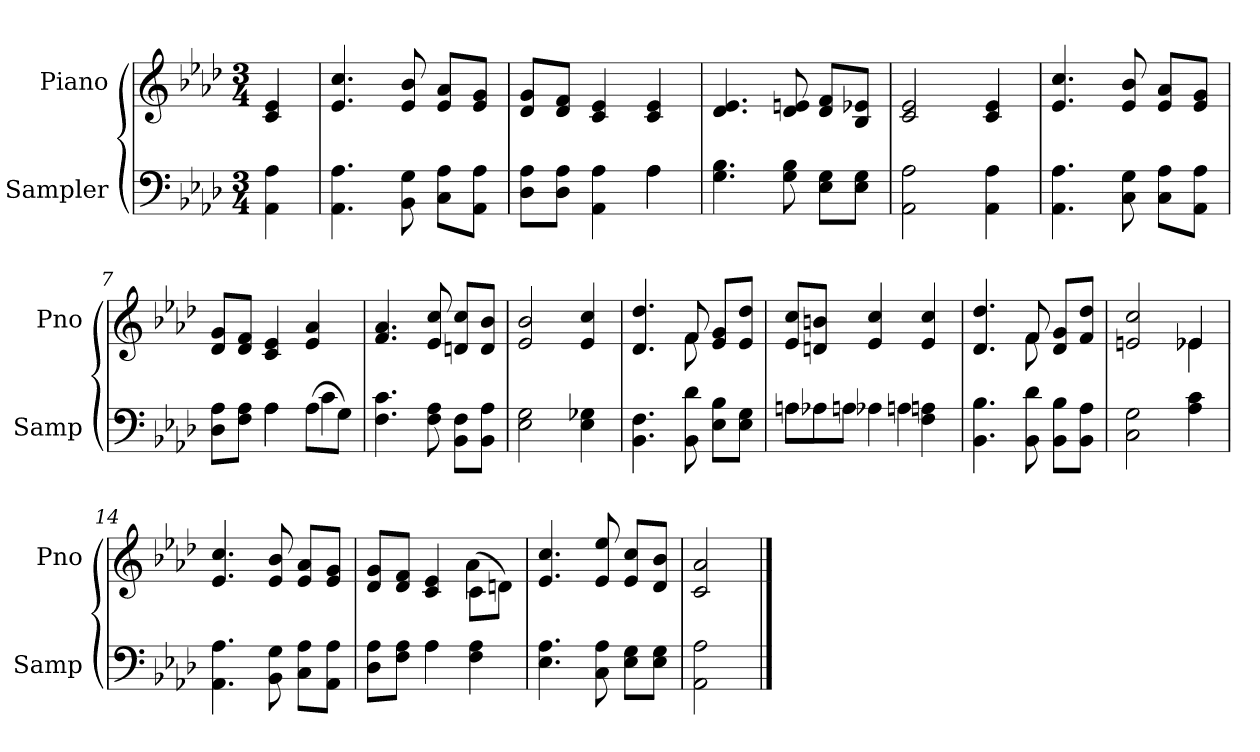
**kern	**kern
*part2	*part1
*staff2	*staff1
*I"Sampler	*I"Piano
*I'Samp	*I'Pno
*clefF4	*clefG2
*k[b-e-a-d-]	*k[b-e-a-d-]
*A-:	*A-:
*M3/4	*M3/4
=1	=1
4AA- 4A-	4c 4e-
=2	=2
4.AA- 4.A-	4.e- 4.cc
8BB- 8G	8e- 8b-
8C\ 8A-\L	8e-/ 8a-/L
8AA-\ 8A-\J	8e-/ 8g/J
=3	=3
*^	*
8D-\ 8A-\L	2ryy	8d-/ 8g/L
8D-\ 8A-\J	.	8d-/ 8f/J
4AA- 4A-	.	4c 4e-
4A-\	4A-	4c 4e-
*v	*v	*
=4	=4
4.G 4.B-	4.d- 4.e-
8G 8B-	8d- 8en
8E-\ 8G\L	8d-/ 8f/L
8E-\ 8G\J	8B-/ 8e-X/J
=5	=5
2AA- 2A-	2c 2e-
4AA- 4A-	4c 4e-
=6	=6
4.AA- 4.A-	4.e- 4.cc
8C 8G	8e- 8b-
8C\ 8A-\L	8e-/ 8a-/L
8AA-\ 8A-\J	8e-/ 8g/J
=7	=7
*^	*
8D-\ 8A-\L	4ryy	8d-/ 8g/L
8F\ 8A-\J	.	8d-/ 8f/J
4A-\	4A-	4c 4e-
(8A-\L	4c	4e- 4a-
8G\J)	.	.
*v	*v	*
=8	=8
4.F 4.c	4.f 4.a-
8F 8A-	8e- 8cc
8BB-\ 8F\L	8dn/ 8cc/L
8BB-\ 8A-\J	8d/ 8b-/J
=9	=9
2E- 2G	2e- 2b-
4E- 4G-X	4e- 4cc
=10	=10
*	*^
4.BB- 4.F	4.d- 4.dd-	4.ryy
8BB- 8d-	8f/	8f
8E-\ 8B-\L	8e-/ 8g/L	4ryy
8E-\ 8G\J	8e-/ 8dd-/J	.
*	*v	*v
=11	=11
*^	*
8A-\L	8A\L	8e-/ 8cc/L
8A-\J	8A\J	8dn/ 8bn/J
4A-\	4A	4e- 4cc
4F 4An	4ryy	4e- 4cc
*v	*v	*
=12	=12
*	*^
4.BB- 4.B-	4.d- 4.dd-	4.ryy
8BB- 8d-	8f/	8f
8BB-\ 8B-\L	8d-/ 8g/L	4ryy
8BB-\ 8A-\J	8f/ 8dd-/J	.
=13	=13	=13
2C 2G	2en 2cc	2ryy
4A- 4c	4e-X/	4e-X
*	*v	*v
=14	=14
4.AA- 4.A-	4.e- 4.cc
8BB- 8G	8e- 8b-
8C\ 8A-\L	8e-/ 8a-/L
8AA-\ 8A-\J	8e-/ 8g/J
=15	=15
*^	*^
8D-\ 8A-\L	4ryy	8d-/ 8g/L	2ryy
8F\ 8A-\J	.	8d-/ 8f/J	.
4A-\	4A-	4c 4e-	.
4F 4A-	4ryy	(8c\L	4a-
.	.	8dn\J)	.
*v	*v	*	*
*	*v	*v
=16	=16
4.E- 4.A-	4.e- 4.cc
8C 8A-	8e- 8ee-
8E-\ 8G\L	8e-/ 8cc/L
8E-\ 8G\J	8d-/ 8b-/J
=17	=17
2AA- 2A-	2c 2a-
==	==
*-	*-
